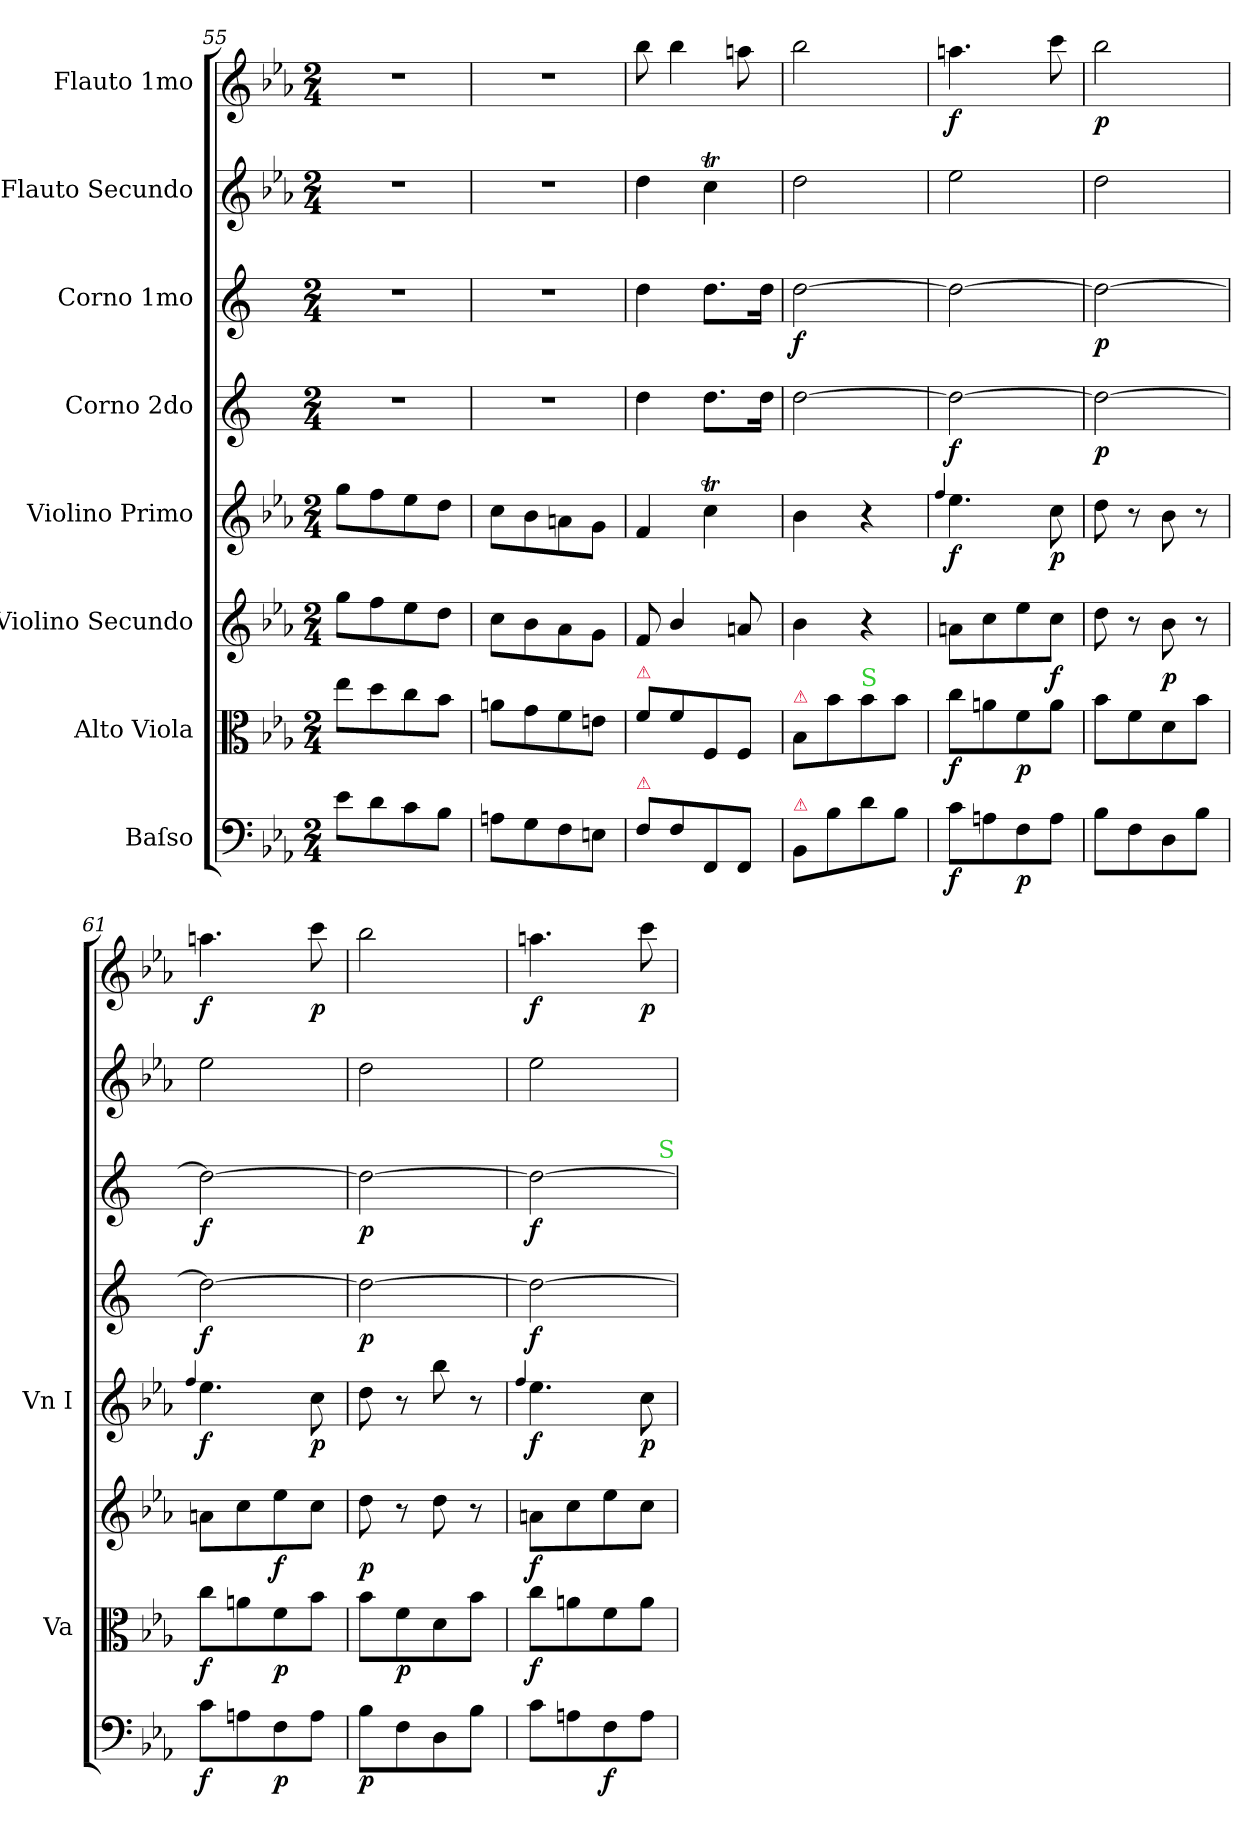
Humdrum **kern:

**kern	**dynam	**kern	**dynam	**kern	**dynam	**kern	**dynam	**kern	**dynam	**kern	**dynam	**kern	**kern	**dynam
*part8	*part8	*part7	*part7	*part6	*part6	*part5	*part5	*part4	*part4	*part3	*part3	*part2	*part1	*part1
*staff8	*staff8	*staff7	*staff7	*staff6	*staff6	*staff5	*staff5	*staff4	*staff4	*staff3	*staff3	*staff2	*staff1	*staff1
*I"Baſso	*	*I"Alto Viola	*	*I"Violino Secundo	*	*I"Violino Primo	*	*I"Corno 2do	*	*I"Corno 1mo	*	*I"Flauto Secundo	*I"Flauto 1mo	*
*	*	*I'Va	*	*	*	*I'Vn I	*	*	*	*	*	*	*	*
*clefF4	*	*clefC3	*	*clefG2	*	*clefG2	*	*clefG2	*	*clefG2	*	*clefG2	*clefG2	*
*	*	*	*	*	*	*	*	*ITrd5c9	*	*ITrd5c9	*	*	*	*
*k[b-e-a-]	*	*k[b-e-a-]	*	*k[b-e-a-]	*	*k[b-e-a-]	*	*k[b-e-a-]	*	*k[b-e-a-]	*	*k[b-e-a-]	*k[b-e-a-]	*
*M2/4	*	*M2/4	*	*M2/4	*	*M2/4	*	*M2/4	*	*M2/4	*	*M2/4	*M2/4	*
=55	=55	=55	=55	=55	=55	=55	=55	=55	=55	=55	=55	=55	=55	=55
8e-\L	.	8ee-\L	.	8gg\L	.	8gg\L	.	2r	.	2r	.	2r	2r	.
8d\	.	8dd\	.	8ff\	.	8ff\	.	.	.	.	.	.	.	.
8c\	.	8cc\	.	8ee-\	.	8ee-\	.	.	.	.	.	.	.	.
8B-\J	.	8b-\J	.	8dd\J	.	8dd\J	.	.	.	.	.	.	.	.
=56	=56	=56	=56	=56	=56	=56	=56	=56	=56	=56	=56	=56	=56	=56
8An\L	.	8an\L	.	8cc\L	.	8cc\L	.	2r	.	2r	.	2r	2r	.
8G\	.	8g\	.	8b-\	.	8b-\	.	.	.	.	.	.	.	.
8F\	.	8f\	.	8a-\	.	8an\	.	.	.	.	.	.	.	.
8En\J	.	8en\J	.	8g\J	.	8g\J	.	.	.	.	.	.	.	.
=57	=57	=57	=57	=57	=57	=57	=57	=57	=57	=57	=57	=57	=57	=57
!	!	!LO:TX:a:color=crimson:t=⚠	!	!	!	!	!	!	!	!	!	!	!	!
!LO:TX:a:color=crimson:t=⚠	!	!	!	!	!	!	!	!	!	!	!	!	!	!
8F\L	.	8f\L	.	8f/	.	4f/	.	4f\	.	4f\	.	4dd\	8bb-\	.
8F\	.	8f\	.	4b-/	.	.	.	.	.	.	.	.	4bb-\	.
8FF/	.	8F/	.	.	.	4ccT\	.	8.f\L	.	8.f\L	.	4ccT\	.	.
8FF/J	.	8F/J	.	8an/	.	.	.	.	.	.	.	.	8aan\	.
.	.	.	.	.	.	.	.	16f\Jk	.	16f\Jk	.	.	.	.
=58	=58	=58	=58	=58	=58	=58	=58	=58	=58	=58	=58	=58	=58	=58
!	!	!LO:TX:a:color=crimson:t=⚠	!	!	!	!	!	!	!	!	!	!	!	!
!LO:TX:a:color=crimson:t=⚠	!	!	!	!	!	!	!	!	!	!	!	!	!	!
8BB-/L	.	8B-/L	.	4b-\	.	4b-\	.	[2f\	.	[2f\	f	2dd\	2bb-\	.
8B-\	.	8b-\	.	.	.	.	.	.	.	.	.	.	.	.
!	!	!LO:TX:a:color=limegreen:t=S	!	!	!	!	!	!	!	!	!	!	!	!
8d\	.	8b-\	.	4r	.	4r	.	.	.	.	.	.	.	.
8B-\J	.	8b-\J	.	.	.	.	.	.	.	.	.	.	.	.
=59	=59	=59	=59	=59	=59	=59	=59	=59	=59	=59	=59	=59	=59	=59
.	.	.	.	.	.	4qqff/	.	.	.	.	.	.	.	.
8c\L	f	8cc\L	f	8an\L	.	4.ee-\	f	2f\_	f	2f\_	.	2ee-\	4.aan\	f
8An\	.	8an\	.	8cc\	.	.	.	.	.	.	.	.	.	.
8F\	p	8f\	p	8ee-\	.	.	.	.	.	.	.	.	.	.
8A\J	.	8a\J	.	8cc\J	f	8cc\	p	.	.	.	.	.	8ccc\	.
=60	=60	=60	=60	=60	=60	=60	=60	=60	=60	=60	=60	=60	=60	=60
8B-\L	.	8b-\L	.	8dd\	.	8dd\	.	2f\_	p	2f\_	p	2dd\	2bb-\	p
8F\	.	8f\	.	8r	.	8r	.	.	.	.	.	.	.	.
8D\	.	8d\	.	8b-\	p	8b-\	.	.	.	.	.	.	.	.
8B-\J	.	8b-\J	.	8r	.	8r	.	.	.	.	.	.	.	.
=61	=61	=61	=61	=61	=61	=61	=61	=61	=61	=61	=61	=61	=61	=61
.	.	.	.	.	.	4qqff/	.	.	.	.	.	.	.	.
8c\L	f	8cc\L	f	8an\L	.	4.ee-\	f	2f\_	f	2f\_	f	2ee-\	4.aan\	f
8An\	.	8an\	.	8cc\	.	.	.	.	.	.	.	.	.	.
8F\	p	8f\	p	8ee-\	f	.	.	.	.	.	.	.	.	.
8A\J	.	8b-\J	.	8cc\J	.	8cc\	p	.	.	.	.	.	8ccc\	p
=62	=62	=62	=62	=62	=62	=62	=62	=62	=62	=62	=62	=62	=62	=62
8B-\L	p	8b-\L	.	8dd\	p	8dd\	.	2f\_	p	2f\_	p	2dd\	2bb-\	.
8F\	.	8f\	p	8r	.	8r	.	.	.	.	.	.	.	.
8D\	.	8d\	.	8dd\	.	8bb-\	.	.	.	.	.	.	.	.
8B-\J	.	8b-\J	.	8r	.	8r	.	.	.	.	.	.	.	.
=63	=63	=63	=63	=63	=63	=63	=63	=63	=63	=63	=63	=63	=63	=63
.	.	.	.	.	.	4qqff/	.	.	.	.	.	.	.	.
8c\L	.	8cc\L	f	8an\L	f	4.ee-\	f	2f\_	f	2f\_	f	2ee-\	4.aan\	f
8An\	.	8an\	.	8cc\	.	.	.	.	.	.	.	.	.	.
8F\	f	8f\	.	8ee-\	.	.	.	.	.	.	.	.	.	.
8A\J	.	8a\J	.	8cc\J	.	8cc\	p	.	.	.	.	.	8ccc\	p
!	!	!	!	!	!	!	!	!	!	!LO:TX:a:color=limegreen:t=S	!	!	!	!
=	=	=	=	=	=	=	=	=	=	=	=	=	=	=
*-	*-	*-	*-	*-	*-	*-	*-	*-	*-	*-	*-	*-	*-	*-
